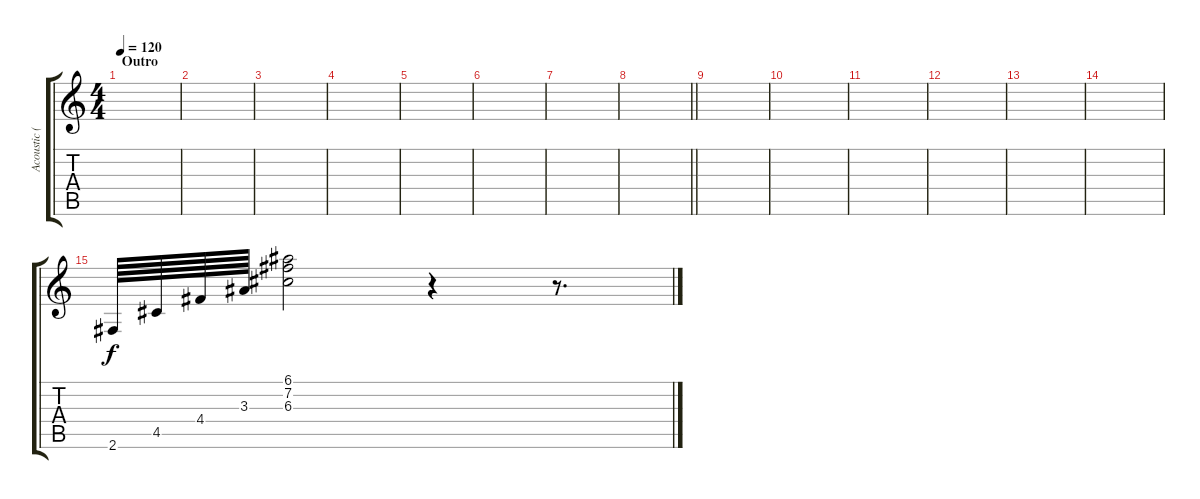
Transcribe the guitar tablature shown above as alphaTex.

\track ("Acoustic (Andra)" "Acoustic (") {instrument acousticguitarsteel}
\staff {score tabs}
\tuning (E4 B3 G3 D3 A2 E2) {hide}
\ts (4 4)
\section ("" "Outro")
\tempo 120
\clef g2
\ks c
|
|
|
|
|
|
|
\barLineRight lightlight
|
|
|
|
|
|
|
2.6.64 4.5.64 4.4.64 3.3.64 (6.1 7.2 6.3).2 r.4 r.8{d}
